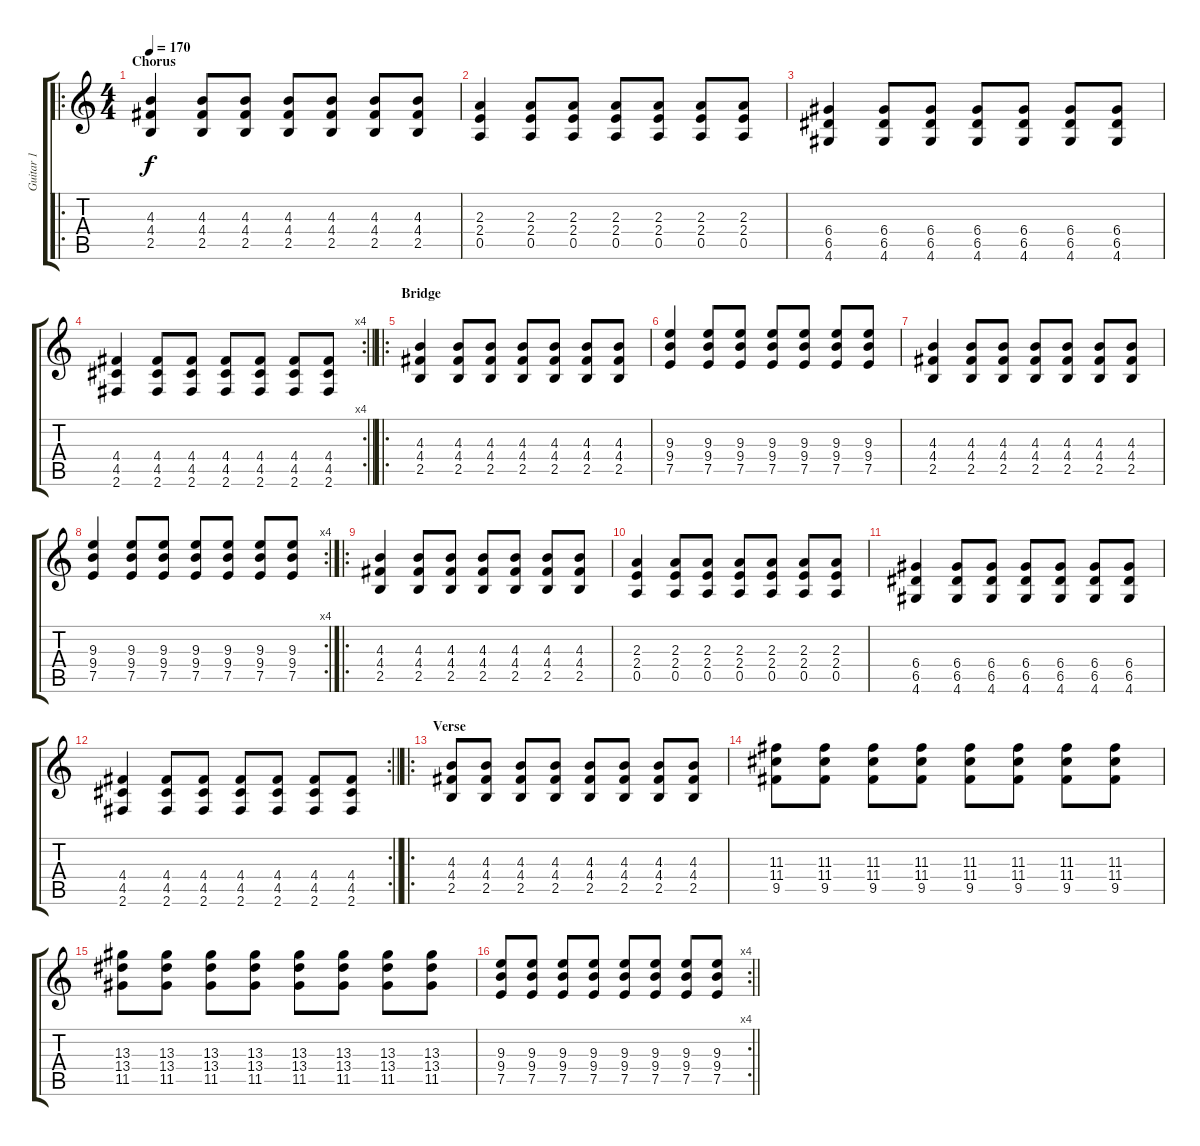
\track ("Guitar 1" "Guitar 1") {instrument overdrivenguitar}
\staff {score tabs}
\tuning (E4 B3 G3 D3 A2 E2) {hide}
\ro
\ts (4 4)
\section ("" "Chorus")
\tempo 170
\clef g2
\ks c
(4.3 4.4 2.5).4{dy f} (4.3 4.4 2.5).8 (4.3 4.4 2.5).8 (4.3 4.4 2.5).8 (4.3 4.4 2.5).8 (4.3 4.4 2.5).8 (4.3 4.4 2.5).8 |
(2.3 2.4 0.5).4 (2.3 2.4 0.5).8 (2.3 2.4 0.5).8 (2.3 2.4 0.5).8 (2.3 2.4 0.5).8 (2.3 2.4 0.5).8 (2.3 2.4 0.5).8 |
(6.4 6.5 4.6).4 (6.4 6.5 4.6).8 (6.4 6.5 4.6).8 (6.4 6.5 4.6).8 (6.4 6.5 4.6).8 (6.4 6.5 4.6).8 (6.4 6.5 4.6).8 |
\rc 4
\barLineRight lightlight
(4.4 4.5 2.6).4 (4.4 4.5 2.6).8 (4.4 4.5 2.6).8 (4.4 4.5 2.6).8 (4.4 4.5 2.6).8 (4.4 4.5 2.6).8 (4.4 4.5 2.6).8 |
\ro
\section ("" "Bridge")
(4.3 4.4 2.5).4 (4.3 4.4 2.5).8 (4.3 4.4 2.5).8 (4.3 4.4 2.5).8 (4.3 4.4 2.5).8 (4.3 4.4 2.5).8 (4.3 4.4 2.5).8 |
(9.3 9.4 7.5).4 (9.3 9.4 7.5).8 (9.3 9.4 7.5).8 (9.3 9.4 7.5).8 (9.3 9.4 7.5).8 (9.3 9.4 7.5).8 (9.3 9.4 7.5).8 |
(4.3 4.4 2.5).4 (4.3 4.4 2.5).8 (4.3 4.4 2.5).8 (4.3 4.4 2.5).8 (4.3 4.4 2.5).8 (4.3 4.4 2.5).8 (4.3 4.4 2.5).8 |
\rc 4
(9.3 9.4 7.5).4 (9.3 9.4 7.5).8 (9.3 9.4 7.5).8 (9.3 9.4 7.5).8 (9.3 9.4 7.5).8 (9.3 9.4 7.5).8 (9.3 9.4 7.5).8 |
\ro
(4.3 4.4 2.5).4 (4.3 4.4 2.5).8 (4.3 4.4 2.5).8 (4.3 4.4 2.5).8 (4.3 4.4 2.5).8 (4.3 4.4 2.5).8 (4.3 4.4 2.5).8 |
(2.3 2.4 0.5).4 (2.3 2.4 0.5).8 (2.3 2.4 0.5).8 (2.3 2.4 0.5).8 (2.3 2.4 0.5).8 (2.3 2.4 0.5).8 (2.3 2.4 0.5).8 |
(6.4 6.5 4.6).4 (6.4 6.5 4.6).8 (6.4 6.5 4.6).8 (6.4 6.5 4.6).8 (6.4 6.5 4.6).8 (6.4 6.5 4.6).8 (6.4 6.5 4.6).8 |
\rc 2
\barLineRight lightlight
(4.4 4.5 2.6).4 (4.4 4.5 2.6).8 (4.4 4.5 2.6).8 (4.4 4.5 2.6).8 (4.4 4.5 2.6).8 (4.4 4.5 2.6).8 (4.4 4.5 2.6).8 |
\ro
\section ("" "Verse")
(4.3 4.4 2.5).8 (4.3 4.4 2.5).8 (4.3 4.4 2.5).8 (4.3 4.4 2.5).8 (4.3 4.4 2.5).8 (4.3 4.4 2.5).8 (4.3 4.4 2.5).8 (4.3 4.4 2.5).8 |
(11.3 11.4 9.5).8 (11.3 11.4 9.5).8 (11.3 11.4 9.5).8 (11.3 11.4 9.5).8 (11.3 11.4 9.5).8 (11.3 11.4 9.5).8 (11.3 11.4 9.5).8 (11.3 11.4 9.5).8 |
(13.3 13.4 11.5).8 (13.3 13.4 11.5).8 (13.3 13.4 11.5).8 (13.3 13.4 11.5).8 (13.3 13.4 11.5).8 (13.3 13.4 11.5).8 (13.3 13.4 11.5).8 (13.3 13.4 11.5).8 |
\rc 4
\barLineRight lightlight
(9.3 9.4 7.5).8 (9.3 9.4 7.5).8 (9.3 9.4 7.5).8 (9.3 9.4 7.5).8 (9.3 9.4 7.5).8 (9.3 9.4 7.5).8 (9.3 9.4 7.5).8 (9.3 9.4 7.5).8
